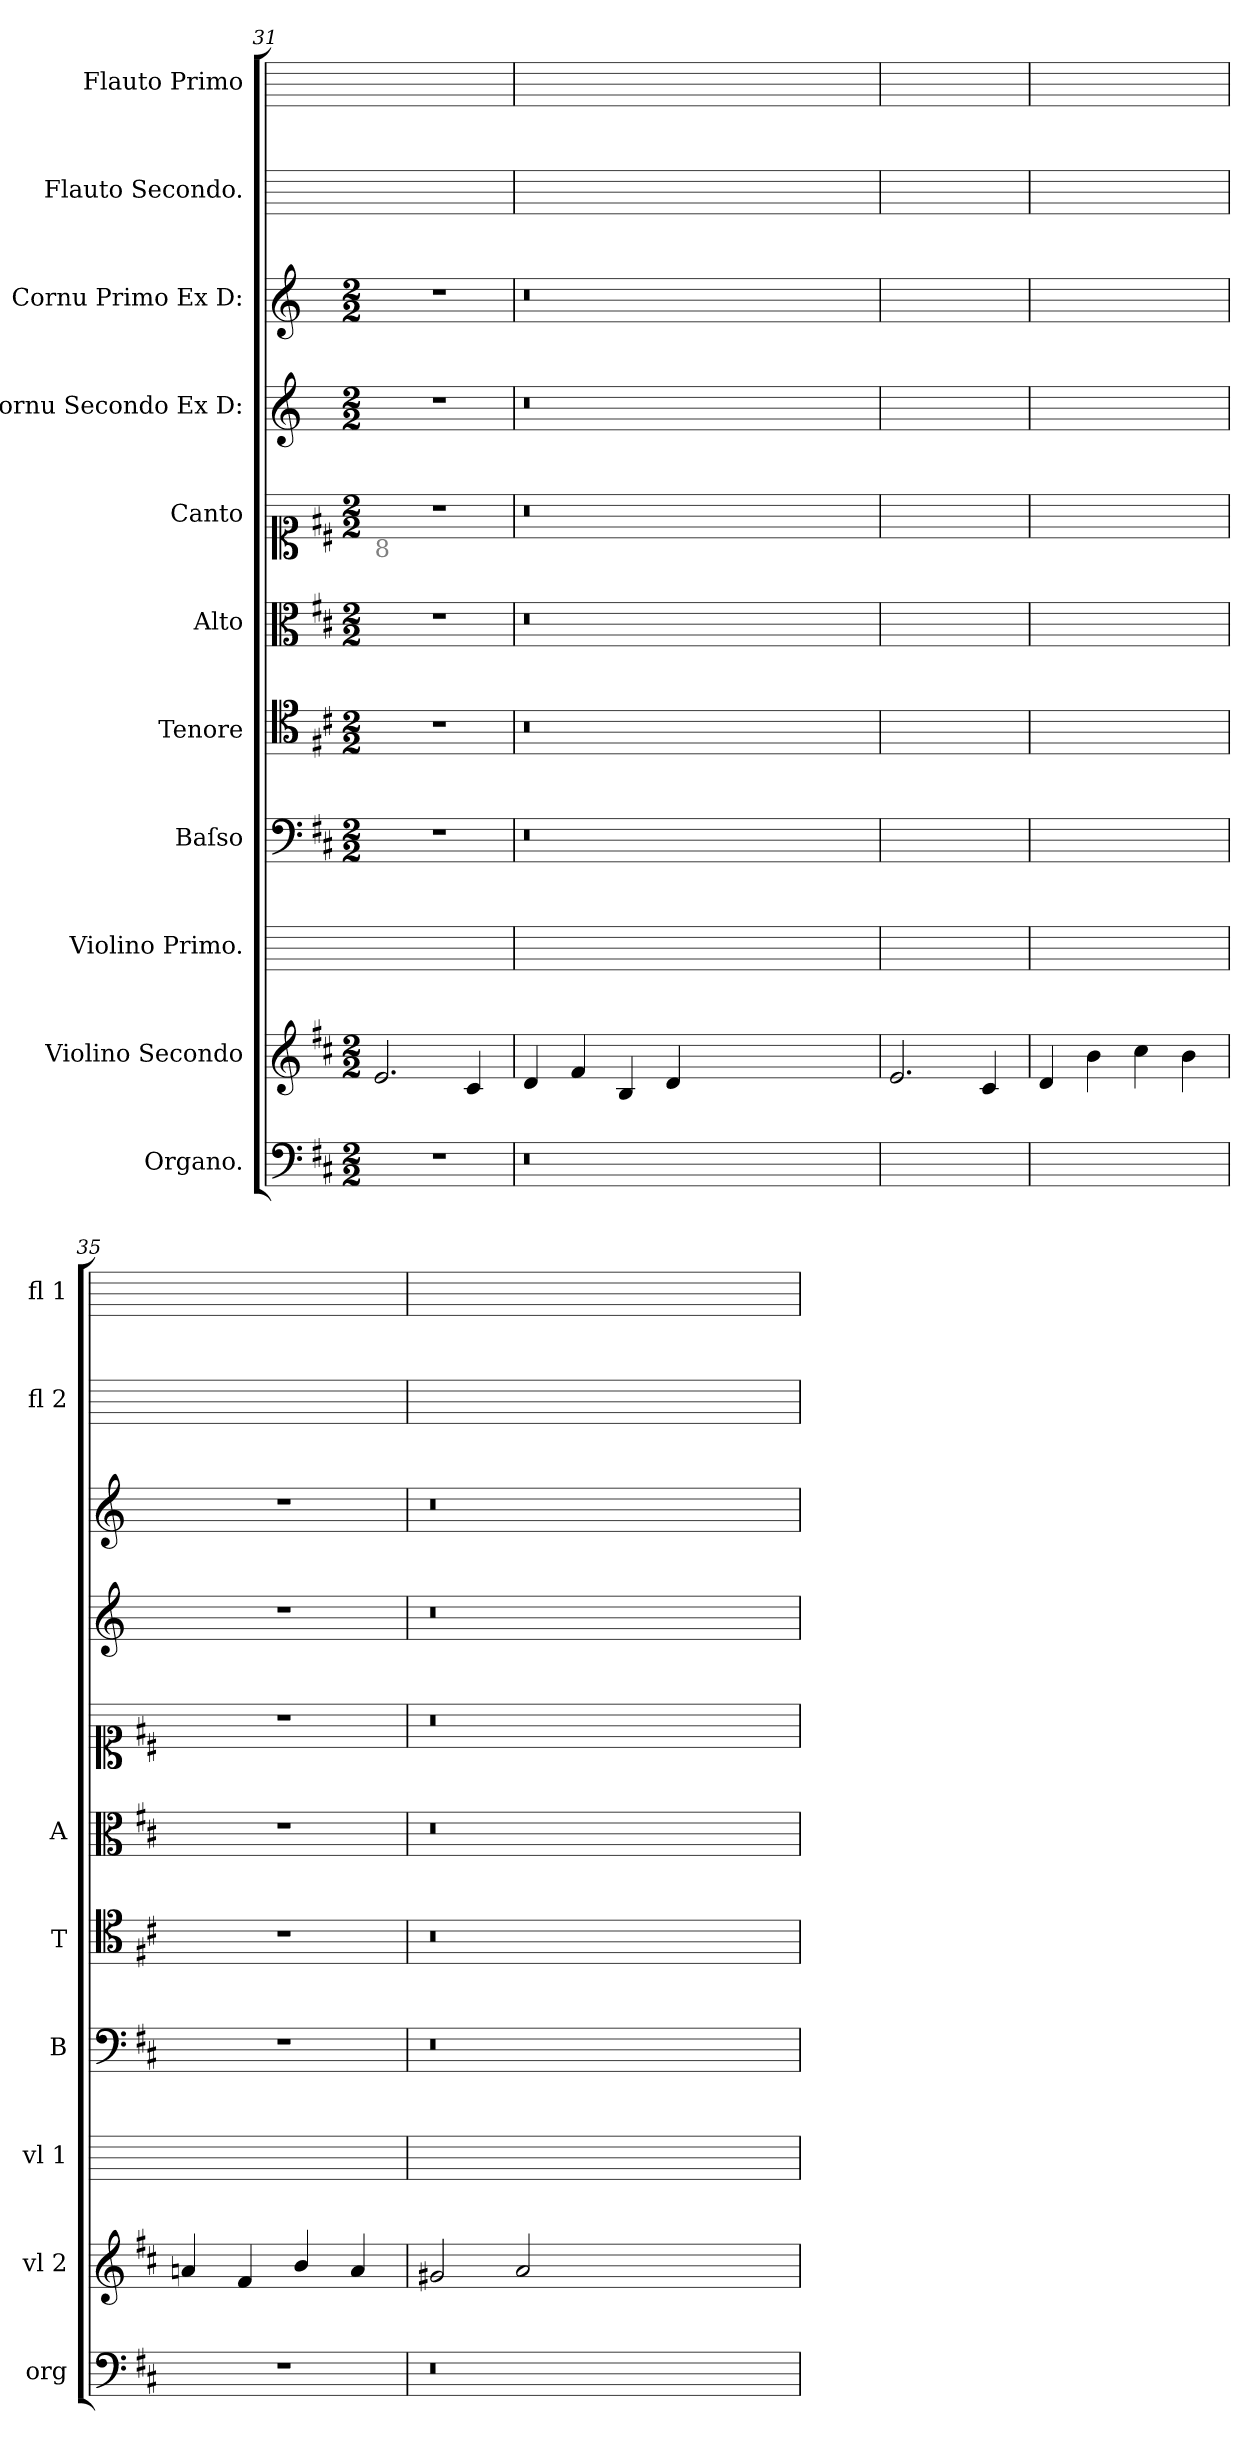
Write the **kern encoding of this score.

**kern	**kern	**kern	**kern	**kern	**kern	**kern	**kern	**kern	**kern	**kern
*part11	*part10	*part9	*part8	*part7	*part6	*part5	*part4	*part3	*part2	*part1
*staff11	*staff10	*staff9	*staff8	*staff7	*staff6	*staff5	*staff4	*staff3	*staff2	*staff1
*I"Organo.	*I"Violino Secondo	*I"Violino Primo.	*I"Baſso	*I"Tenore	*I"Alto	*I"Canto	*I"Cornu Secondo Ex D:	*I"Cornu Primo Ex D:	*I"Flauto Secondo.	*I"Flauto Primo
*I'org	*I'vl 2	*I'vl 1	*I'B	*I'T	*I'A	*	*	*	*I'fl 2	*I'fl 1
*clefF4	*clefG2	*	*clefF4	*clefC4	*clefC3	*clefC1	*clefG2	*clefG2	*	*
*	*	*	*	*	*	*	*ITrd6c10	*ITrd6c10	*	*
*k[f#c#]	*k[f#c#]	*	*k[f#c#]	*k[f#c#]	*k[f#c#]	*k[f#c#]	*k[f#c#]	*k[f#c#]	*	*
*M2/2	*M2/2	*	*M2/2	*M2/2	*M2/2	*M2/2	*M2/2	*M2/2	*	*
=31	=31	=31	=31	=31	=31	=31	=31	=31	=31	=31
!	!	!	!	!	!	!LO:TX:b:color=grey:t=8	!	!	!	!
1r	2.e/	1ryy	1r	1r	1r	1r	1r	1r	1ryy	1ryy
.	4c#/	.	.	.	.	.	.	.	.	.
=32	=32	=32	=32	=32	=32	=32	=32	=32	=32	=32
0.r	4d/	1ryy	0.r	0.r	0.r	0.r	0.r	0.r	1ryy	1ryy
.	4f#/	.	.	.	.	.	.	.	.	.
.	4B/	.	.	.	.	.	.	.	.	.
.	4d/	.	.	.	.	.	.	.	.	.
.	0ryy	0ryy	.	.	.	.	.	.	0ryy	0ryy
=33	=33	=33	=33	=33	=33	=33	=33	=33	=33	=33
1ryy	2.e/	1ryy	1ryy	1ryy	1ryy	1ryy	1ryy	1ryy	1ryy	1ryy
.	4c#/	.	.	.	.	.	.	.	.	.
=34	=34	=34	=34	=34	=34	=34	=34	=34	=34	=34
1ryy	4d/	1ryy	1ryy	1ryy	1ryy	1ryy	1ryy	1ryy	1ryy	1ryy
.	4b\	.	.	.	.	.	.	.	.	.
.	4cc#\	.	.	.	.	.	.	.	.	.
.	4b\	.	.	.	.	.	.	.	.	.
=35	=35	=35	=35	=35	=35	=35	=35	=35	=35	=35
1r	4an/	1ryy	1r	1r	1r	1r	1r	1r	1ryy	1ryy
.	4f#/	.	.	.	.	.	.	.	.	.
.	4b/	.	.	.	.	.	.	.	.	.
.	4a/	.	.	.	.	.	.	.	.	.
=36	=36	=36	=36	=36	=36	=36	=36	=36	=36	=36
0.r	2g#X/	1ryy	0.r	0.r	0.r	0.r	0.r	0.r	1ryy	1ryy
.	2a/	.	.	.	.	.	.	.	.	.
.	0ryy	0ryy	.	.	.	.	.	.	0ryy	0ryy
=	=	=	=	=	=	=	=	=	=	=
*-	*-	*-	*-	*-	*-	*-	*-	*-	*-	*-
